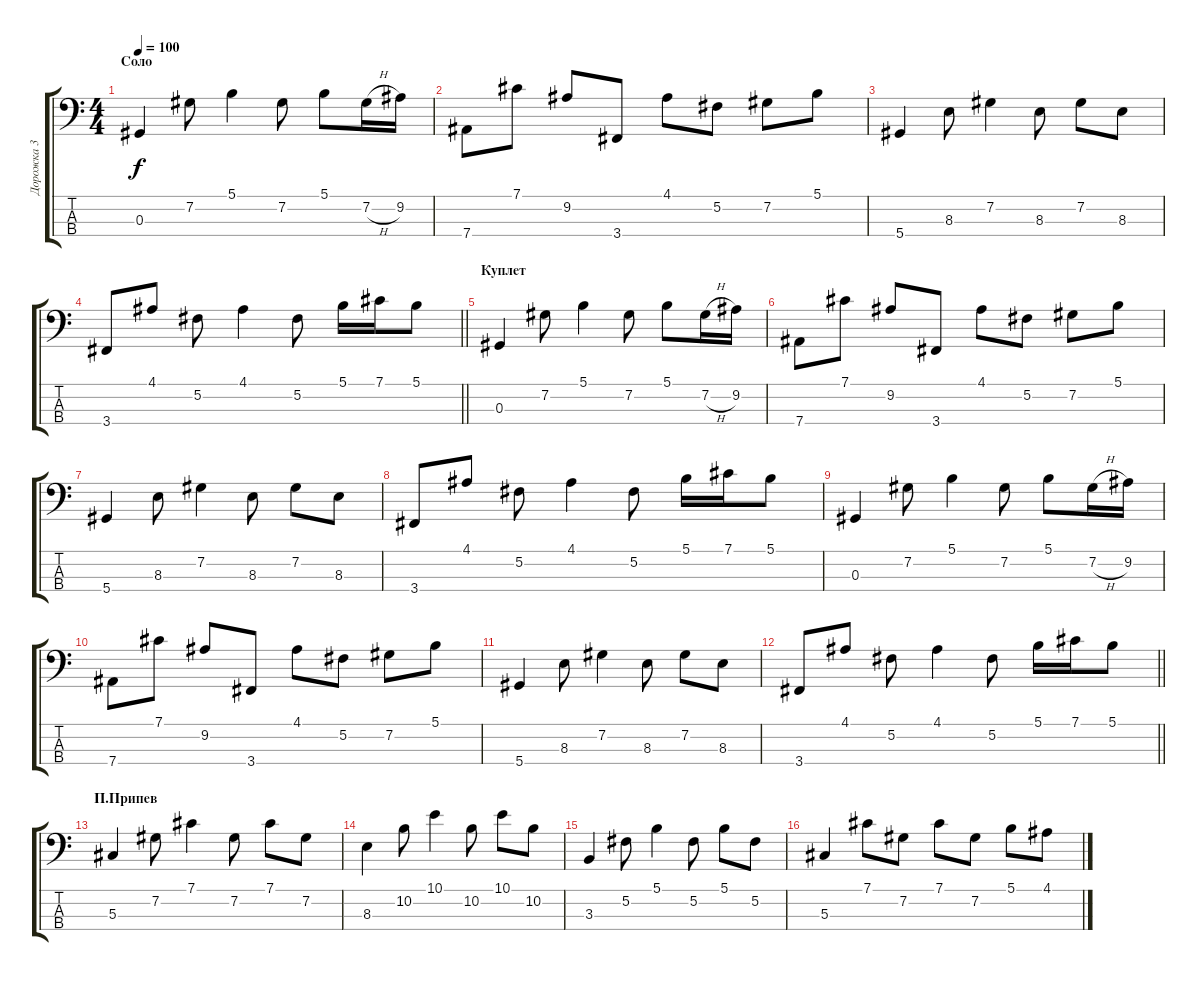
\track ("Дорожка 3" "Дорожка 3") {instrument electricbasspick}
\staff {score tabs}
\tuning (Gb2 Db2 Ab1 Eb1) {hide}
\ts (4 4)
\section ("" "Соло")
\tempo 100
\clef f4
\ks c
0.3.4{dy f} 7.2.8 5.1.4 7.2.8 5.1.8 7.2{h}.16 9.2.16 |
7.4.8 7.1.8 9.2.8 3.4.8 4.1.8 5.2.8 7.2.8 5.1.8 |
5.4.4 8.3.8 7.2.4 8.3.8 7.2.8 8.3.8 |
\barLineRight lightlight
3.4.8 4.1.8 5.2.8 4.1.4 5.2.8 5.1.16 7.1.16 5.1.8 |
\section ("" "Куплет")
0.3.4 7.2.8 5.1.4 7.2.8 5.1.8 7.2{h}.16 9.2.16 |
7.4.8 7.1.8 9.2.8 3.4.8 4.1.8 5.2.8 7.2.8 5.1.8 |
5.4.4 8.3.8 7.2.4 8.3.8 7.2.8 8.3.8 |
3.4.8 4.1.8 5.2.8 4.1.4 5.2.8 5.1.16 7.1.16 5.1.8 |
0.3.4 7.2.8 5.1.4 7.2.8 5.1.8 7.2{h}.16 9.2.16 |
7.4.8 7.1.8 9.2.8 3.4.8 4.1.8 5.2.8 7.2.8 5.1.8 |
5.4.4 8.3.8 7.2.4 8.3.8 7.2.8 8.3.8 |
\barLineRight lightlight
3.4.8 4.1.8 5.2.8 4.1.4 5.2.8 5.1.16 7.1.16 5.1.8 |
\section ("" "П.Припев")
5.3.4 7.2.8 7.1.4 7.2.8 7.1.8 7.2.8 |
8.3.4 10.2.8 10.1.4 10.2.8 10.1.8 10.2.8 |
3.3.4 5.2.8 5.1.4 5.2.8 5.1.8 5.2.8 |
5.3.4 7.1.8 7.2.8 7.1.8 7.2.8 5.1.8 4.1.8
